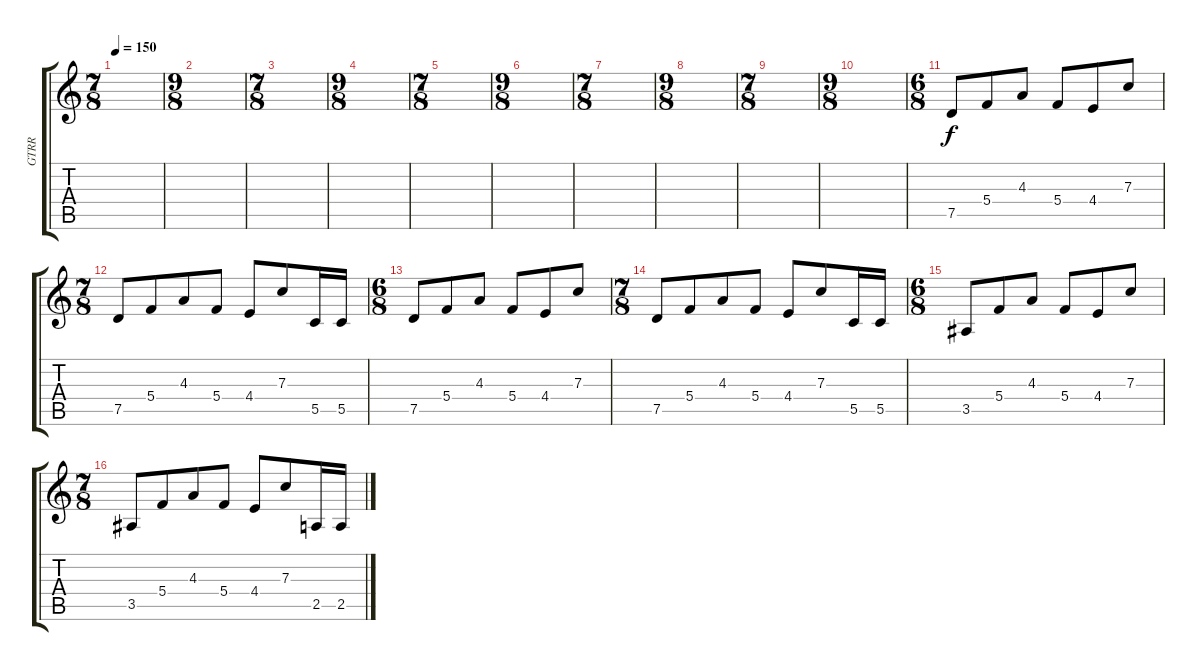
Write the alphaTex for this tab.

\track ("GTRR" "GTRR") {instrument distortionguitar}
\staff {score tabs}
\tuning (D4 A3 F3 C3 G2 C2) {hide}
\ts (7 8)
\tempo 150
\clef g2
\ks c
|
\ts (9 8)
|
\ts (7 8)
|
\ts (9 8)
|
\ts (7 8)
|
\ts (9 8)
|
\ts (7 8)
|
\ts (9 8)
|
\ts (7 8)
|
\ts (9 8)
|
\ts (6 8)
7.5.8 5.4.8 4.3.8 5.4.8 4.4.8 7.3.8 |
\ts (7 8)
7.5.8 5.4.8 4.3.8 5.4.8 4.4.8 7.3.8 5.5.16 5.5.16 |
\ts (6 8)
7.5.8 5.4.8 4.3.8 5.4.8 4.4.8 7.3.8 |
\ts (7 8)
7.5.8 5.4.8 4.3.8 5.4.8 4.4.8 7.3.8 5.5.16 5.5.16 |
\ts (6 8)
3.5.8 5.4.8 4.3.8 5.4.8 4.4.8 7.3.8 |
\ts (7 8)
3.5.8 5.4.8 4.3.8 5.4.8 4.4.8 7.3.8 2.5.16 2.5.16
